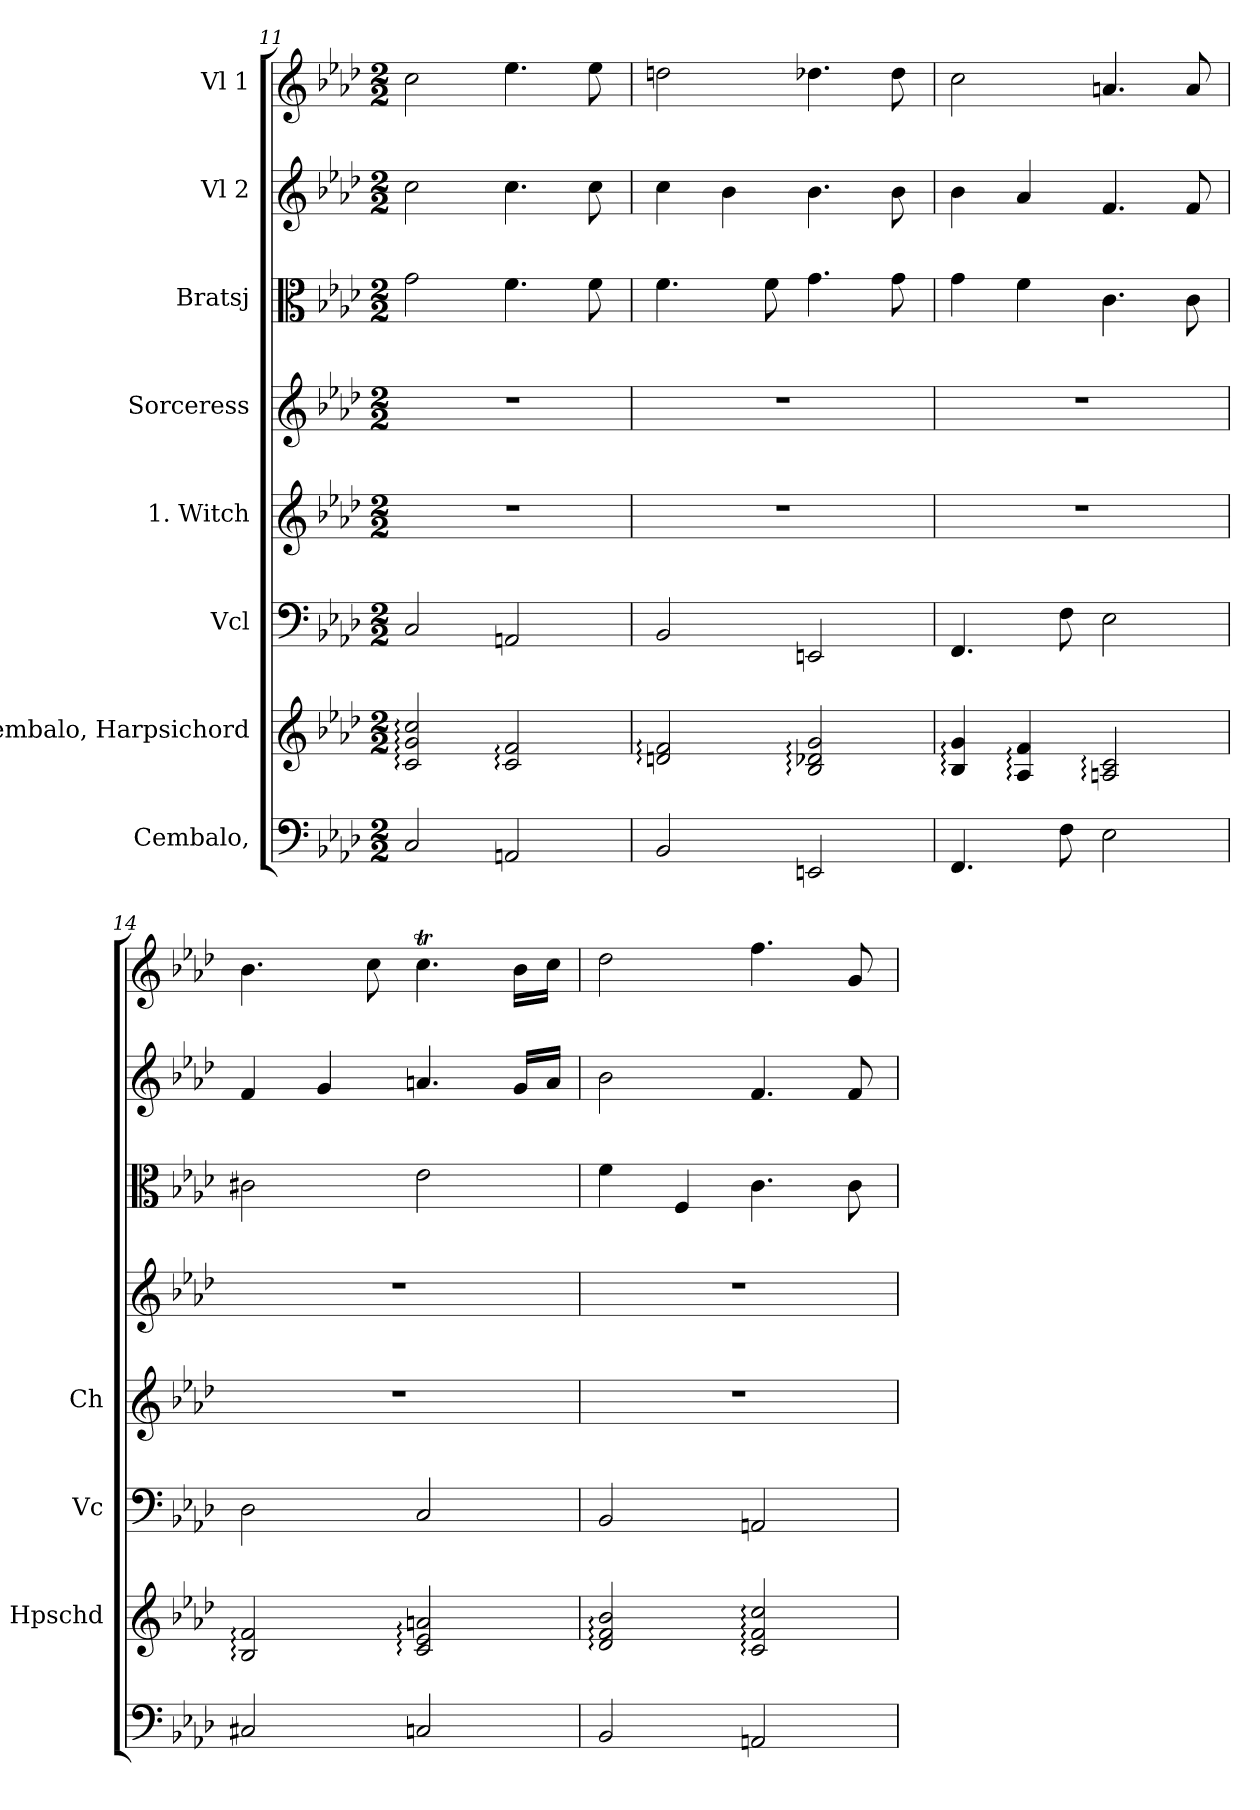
**kern	**kern	**kern	**kern	**kern	**kern	**kern	**kern
*part8	*part7	*part6	*part5	*part4	*part3	*part2	*part1
*staff8	*staff7	*staff6	*staff5	*staff4	*staff3	*staff2	*staff1
*I"Cembalo,	*I"Cembalo, Harpsichord	*I"Vcl	*I"1. Witch	*I"Sorceress	*I"Bratsj	*I"Vl 2	*I"Vl 1
*	*I'Hpschd	*I'Vc	*I'Ch	*	*	*	*
*clefF4	*clefG2	*clefF4	*clefG2	*clefG2	*clefC3	*clefG2	*clefG2
*k[b-e-a-d-]	*k[b-e-a-d-]	*k[b-e-a-d-]	*k[b-e-a-d-]	*k[b-e-a-d-]	*k[b-e-a-d-]	*k[b-e-a-d-]	*k[b-e-a-d-]
*M2/2	*M2/2	*M2/2	*M2/2	*M2/2	*M2/2	*M2/2	*M2/2
=11	=11	=11	=11	=11	=11	=11	=11
2C/	2c/: 2g/: 2cc/:	2C/	1r	1r	2g\	2cc\	2cc\
2AAn/	2c/: 2f/:	2AAn/	.	.	4.f\	4.cc\	4.ee-\
.	.	.	.	.	8f\	8cc\	8ee-\
!!LO:LB:g=z
=12	=12	=12	=12	=12	=12	=12	=12
2BB-/	2dn/: 2f/:	2BB-/	1r	1r	4.f\	4cc\	2ddn\
.	.	.	.	.	.	4b-\	.
.	.	.	.	.	8f\	.	.
2EEn/	2B-/: 2d-X/: 2g/:	2EEn/	.	.	4.g\	4.b-\	4.dd-X\
.	.	.	.	.	8g\	8b-\	8dd-\
=13	=13	=13	=13	=13	=13	=13	=13
4.FF/	4B-/: 4g/:	4.FF/	1r	1r	4g\	4b-\	2cc\
.	4A-/: 4f/:	.	.	.	4f\	4a-/	.
8F\	.	8F\	.	.	.	.	.
2E-\	2An/: 2c/:	2E-\	.	.	4.c\	4.f/	4.an/
.	.	.	.	.	8c\	8f/	8a/
=14	=14	=14	=14	=14	=14	=14	=14
2C#X/	2B-/: 2f/:	2D-\	1r	1r	2c#X\	4f/	4.b-\
.	.	.	.	.	.	4g/	.
.	.	.	.	.	.	.	8cc\
2Cn/	2c/: 2e-/: 2an/:	2C/	.	.	2e-\	4.an/	4.cct\
.	.	.	.	.	.	16g/LL	16b-\LL
.	.	.	.	.	.	16a/JJ	16cc\JJ
=15	=15	=15	=15	=15	=15	=15	=15
2BB-/	2d-/: 2f/: 2b-/:	2BB-/	1r	1r	4f\	2b-\	2dd-\
.	.	.	.	.	4F/	.	.
2AAn/	2c/: 2f/: 2cc/:	2AAn/	.	.	4.c\	4.f/	4.ff\
.	.	.	.	.	8c\	8f/	8g/
=	=	=	=	=	=	=	=
*-	*-	*-	*-	*-	*-	*-	*-
